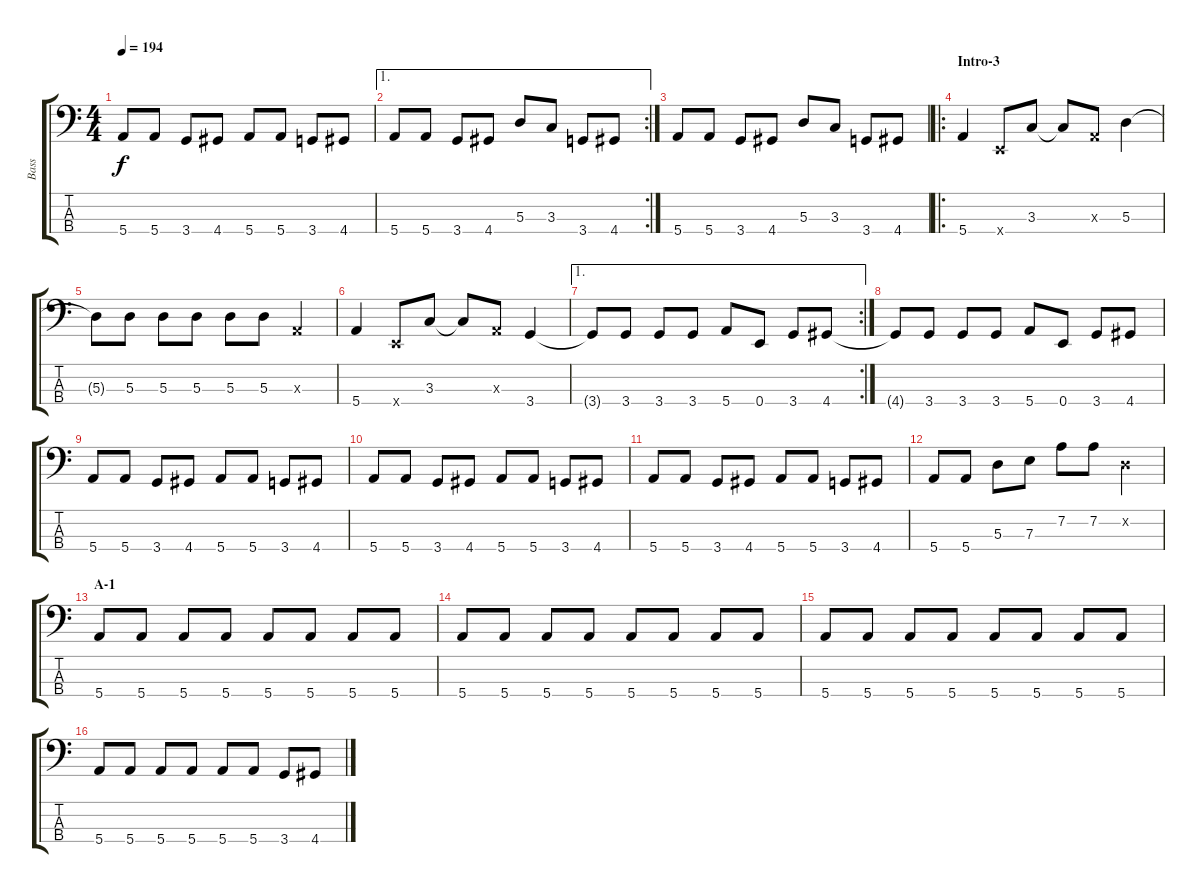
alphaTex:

\track ("Bass" "Bass") {instrument electricbasspick}
\staff {score tabs}
\tuning (G2 D2 A1 E1) {hide}
\ts (4 4)
\tempo 194
\clef f4
\ks c
5.4.8{dy f} 5.4.8 3.4.8 4.4.8 5.4.8 5.4.8 3.4.8 4.4.8 |
\ae 1
\rc 2
5.4.8 5.4.8 3.4.8 4.4.8 5.3.8 3.3.8 3.4.8 4.4.8 |
5.4.8 5.4.8 3.4.8 4.4.8 5.3.8 3.3.8 3.4.8 4.4.8 |
\ro
\section ("" "Intro-3")
5.4.4 0.4{x}.8 3.3.8 3.3{t}.8 0.3{x}.8 5.3.4 |
5.3{t}.8 5.3.8 5.3.8 5.3.8 5.3.8 5.3.8 0.3{x}.4 |
5.4.4 0.4{x}.8 3.3.8 3.3{t}.8 0.3{x}.8 3.4.4 |
\ae 1
\rc 2
3.4{t}.8 3.4.8 3.4.8 3.4.8 5.4.8 0.4.8 3.4.8 4.4.8 |
4.4{t}.8 3.4.8 3.4.8 3.4.8 5.4.8 0.4.8 3.4.8 4.4.8 |
5.4.8 5.4.8 3.4.8 4.4.8 5.4.8 5.4.8 3.4.8 4.4.8 |
5.4.8 5.4.8 3.4.8 4.4.8 5.4.8 5.4.8 3.4.8 4.4.8 |
5.4.8 5.4.8 3.4.8 4.4.8 5.4.8 5.4.8 3.4.8 4.4.8 |
5.4.8 5.4.8 5.3.8 7.3.8 7.2.8 7.2.8 0.2{x}.4 |
\section ("" "A-1")
5.4.8 5.4.8 5.4.8 5.4.8 5.4.8 5.4.8 5.4.8 5.4.8 |
5.4.8 5.4.8 5.4.8 5.4.8 5.4.8 5.4.8 5.4.8 5.4.8 |
5.4.8 5.4.8 5.4.8 5.4.8 5.4.8 5.4.8 5.4.8 5.4.8 |
5.4.8 5.4.8 5.4.8 5.4.8 5.4.8 5.4.8 3.4.8 4.4.8
